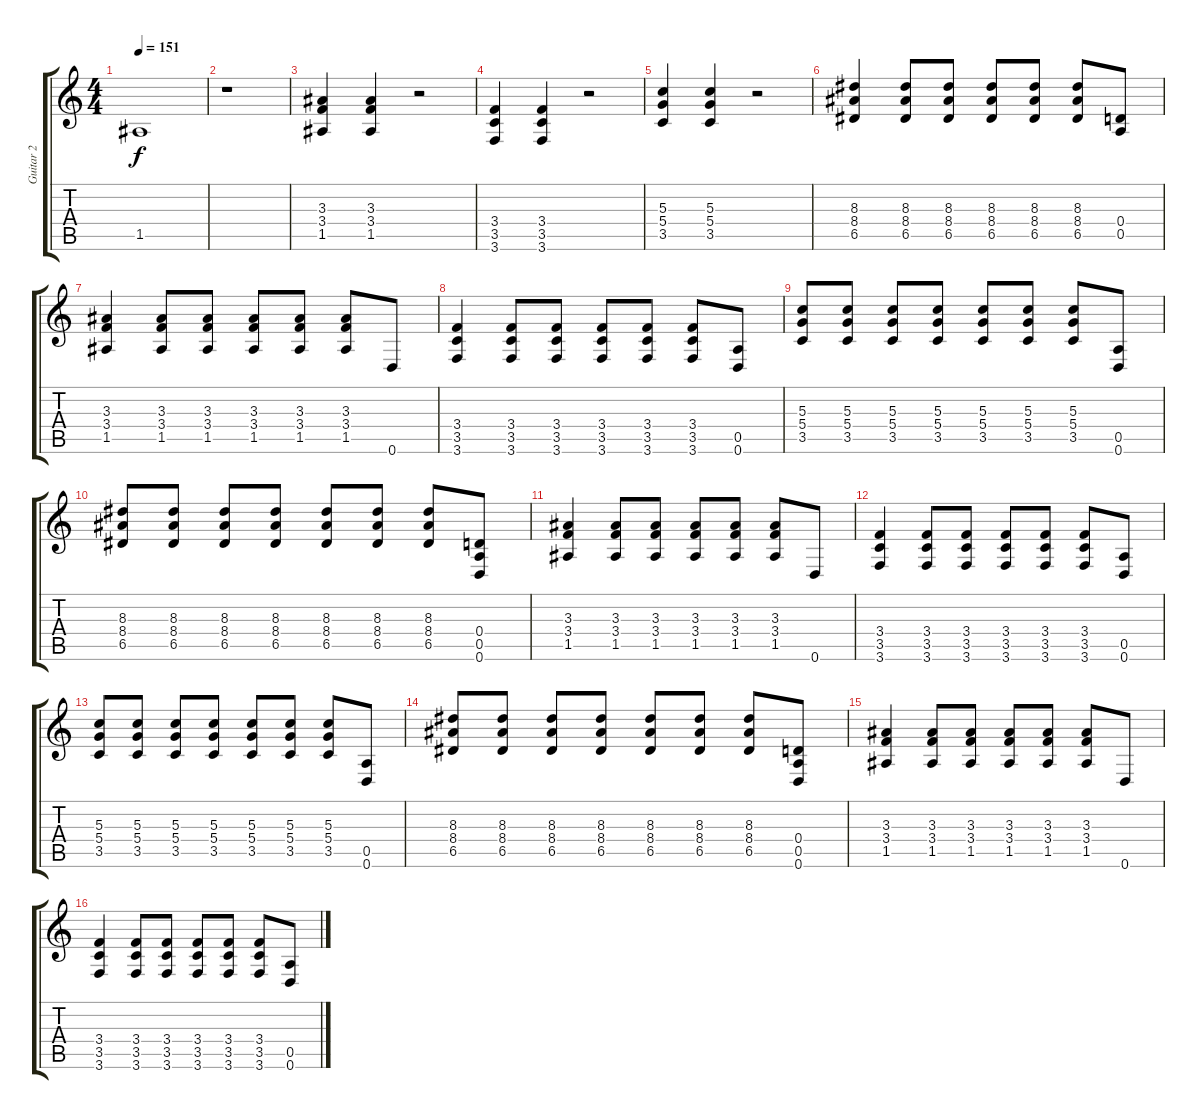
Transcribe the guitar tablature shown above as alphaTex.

\track ("Guitar 2" "Guitar 2") {instrument distortionguitar}
\staff {score tabs}
\tuning (E4 B3 G3 D3 A2 D2) {hide}
\ts (4 4)
\tempo 151
\clef g2
\ks c
1.5{t}.1{dy f} |
r.1 |
(3.3 3.4 1.5).4 (3.3 3.4 1.5).4 r.2 |
(3.4 3.5 3.6).4 (3.4 3.5 3.6).4 r.2 |
(5.3 5.4 3.5).4 (5.3 5.4 3.5).4 r.2 |
(8.3 8.4 6.5).4 (8.3 8.4 6.5).8 (8.3 8.4 6.5).8 (8.3 8.4 6.5).8 (8.3 8.4 6.5).8 (8.3 8.4 6.5).8 (0.4 0.5).8 |
(3.3 3.4 1.5).4 (3.3 3.4 1.5).8 (3.3 3.4 1.5).8 (3.3 3.4 1.5).8 (3.3 3.4 1.5).8 (3.3 3.4 1.5).8 0.6.8 |
(3.4 3.5 3.6).4 (3.4 3.5 3.6).8 (3.4 3.5 3.6).8 (3.4 3.5 3.6).8 (3.4 3.5 3.6).8 (3.4 3.5 3.6).8 (0.5 0.6).8 |
(5.3 5.4 3.5).8 (5.3 5.4 3.5).8 (5.3 5.4 3.5).8 (5.3 5.4 3.5).8 (5.3 5.4 3.5).8 (5.3 5.4 3.5).8 (5.3 5.4 3.5).8 (0.5 0.6).8 |
(8.3 8.4 6.5).8 (8.3 8.4 6.5).8 (8.3 8.4 6.5).8 (8.3 8.4 6.5).8 (8.3 8.4 6.5).8 (8.3 8.4 6.5).8 (8.3 8.4 6.5).8 (0.4 0.5 0.6).8 |
(3.3 3.4 1.5).4 (3.3 3.4 1.5).8 (3.3 3.4 1.5).8 (3.3 3.4 1.5).8 (3.3 3.4 1.5).8 (3.3 3.4 1.5).8 0.6.8 |
(3.4 3.5 3.6).4 (3.4 3.5 3.6).8 (3.4 3.5 3.6).8 (3.4 3.5 3.6).8 (3.4 3.5 3.6).8 (3.4 3.5 3.6).8 (0.5 0.6).8 |
(5.3 5.4 3.5).8 (5.3 5.4 3.5).8 (5.3 5.4 3.5).8 (5.3 5.4 3.5).8 (5.3 5.4 3.5).8 (5.3 5.4 3.5).8 (5.3 5.4 3.5).8 (0.5 0.6).8 |
(8.3 8.4 6.5).8 (8.3 8.4 6.5).8 (8.3 8.4 6.5).8 (8.3 8.4 6.5).8 (8.3 8.4 6.5).8 (8.3 8.4 6.5).8 (8.3 8.4 6.5).8 (0.4 0.5 0.6).8 |
(3.3 3.4 1.5).4 (3.3 3.4 1.5).8 (3.3 3.4 1.5).8 (3.3 3.4 1.5).8 (3.3 3.4 1.5).8 (3.3 3.4 1.5).8 0.6.8 |
(3.4 3.5 3.6).4 (3.4 3.5 3.6).8 (3.4 3.5 3.6).8 (3.4 3.5 3.6).8 (3.4 3.5 3.6).8 (3.4 3.5 3.6).8 (0.5 0.6).8
